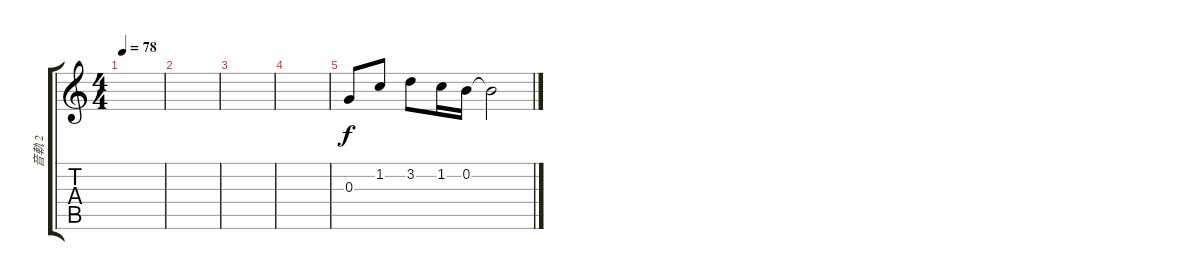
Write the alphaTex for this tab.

\track ("音軌 2" "音軌 2") {instrument distortionguitar}
\staff {score tabs}
\tuning (E4 B3 G3 D3 A2 E2) {hide}
\ts (4 4)
\tempo 78
\clef g2
\ks c
|
|
|
|
0.3.8 1.2.8 3.2.8 1.2.16 0.2.16 0.2{t}.2
